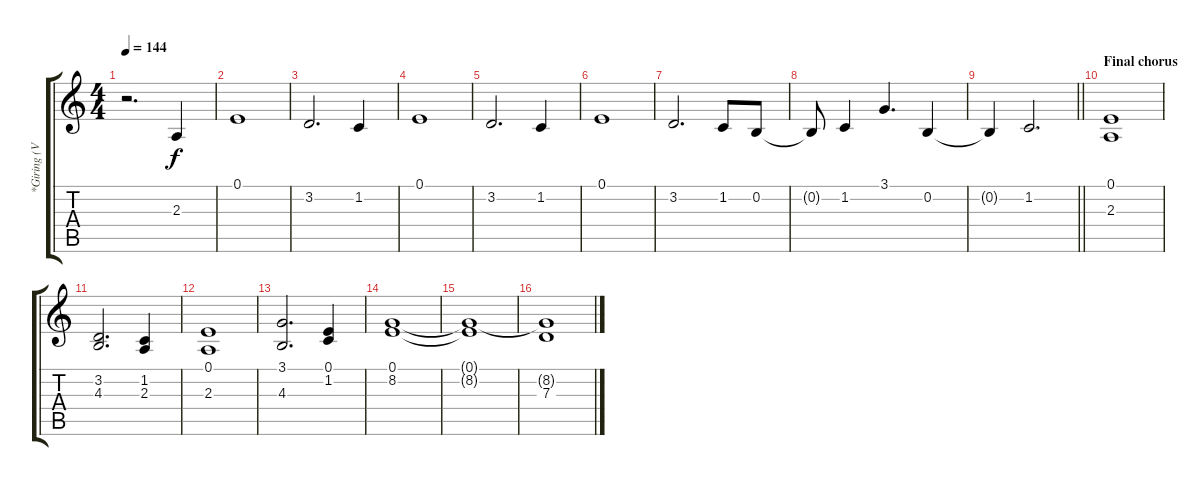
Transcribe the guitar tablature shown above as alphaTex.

\track ("*Giring (Vocal)" "*Giring (V") {instrument oboe}
\staff {score tabs}
\tuning (E4 B3 G3 D3 A2 E2) {hide}
\ts (4 4)
\tempo 144
\clef g2
\ks c
r.2{d dy f} 2.3.4 |
0.1.1 |
3.2.2{d} 1.2.4 |
0.1.1 |
3.2.2{d} 1.2.4 |
0.1.1 |
3.2.2{d} 1.2.8 0.2.8 |
0.2{t}.8 1.2.4 3.1.4{d} 0.2.4 |
\barLineRight lightlight
0.2{t}.4 1.2.2{d} |
\section ("" "Final chorus")
(0.1 2.3).1 |
(3.2 4.3).2{d} (1.2 2.3).4 |
(0.1 2.3).1 |
(3.1 4.3).2{d} (0.1 1.2).4 |
(0.1 8.2).1 |
(0.1{t} 8.2{t}).1 |
(8.2{t} 7.3).1
